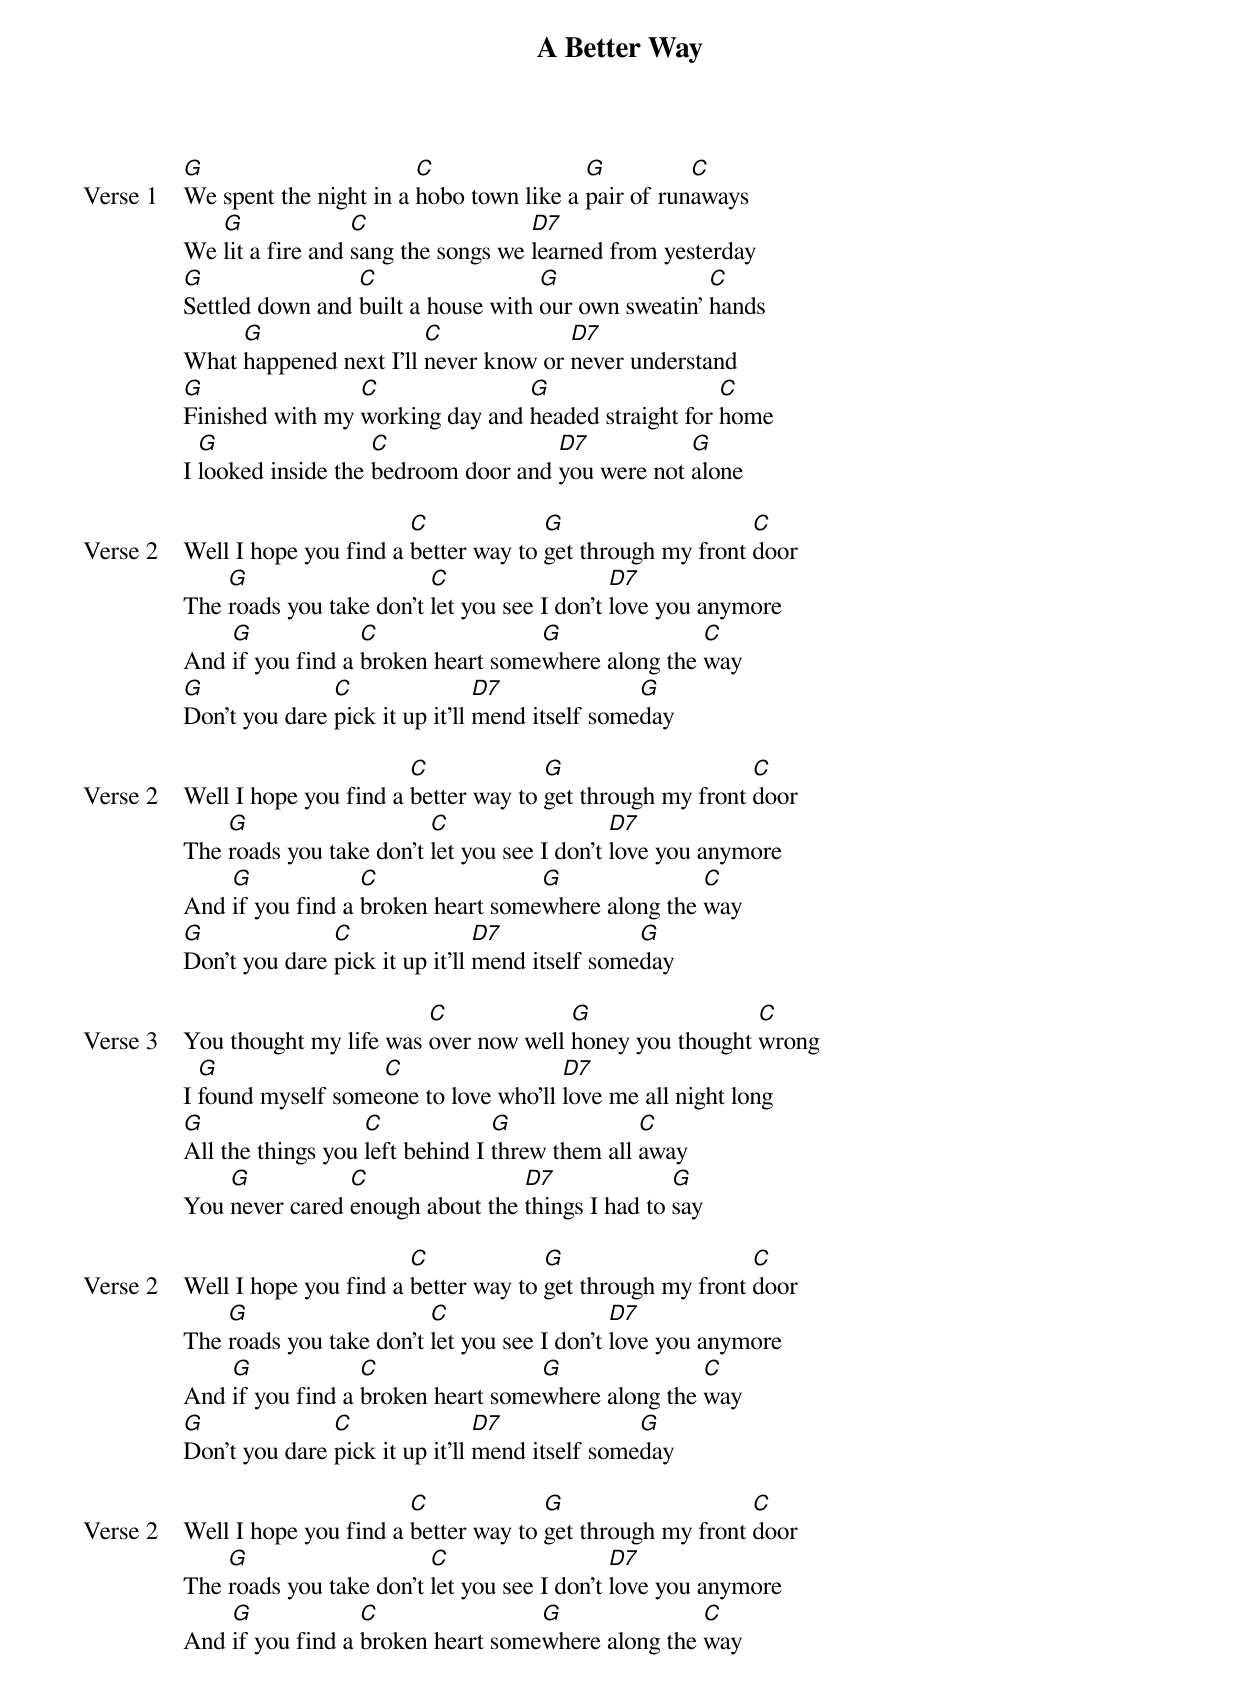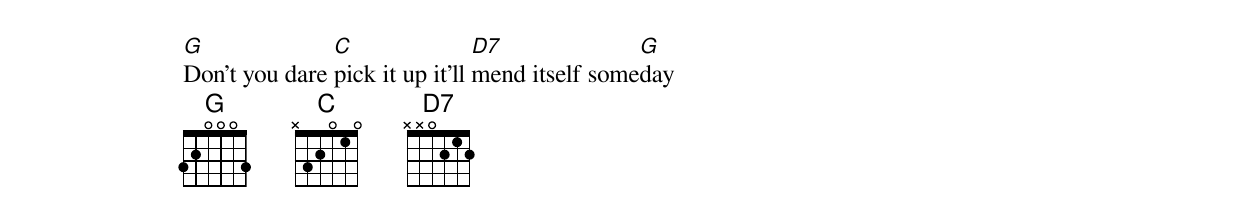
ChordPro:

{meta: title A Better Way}
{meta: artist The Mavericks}
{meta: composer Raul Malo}
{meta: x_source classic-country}
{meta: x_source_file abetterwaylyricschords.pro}
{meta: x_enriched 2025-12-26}

{start_of_verse: Verse 1}
[G]We spent the night in a [C]hobo town like a [G]pair of run[C]aways
We [G]lit a fire and [C]sang the songs we [D7]learned from yesterday
[G]Settled down and [C]built a house with [G]our own sweatin' [C]hands
What [G]happened next I'll [C]never know or [D7]never understand
[G]Finished with my [C]working day and [G]headed straight for [C]home
I [G]looked inside the [C]bedroom door and [D7]you were not [G]alone
{end_of_verse}

{start_of_verse: Verse 2}
Well I hope you find a [C]better way to [G]get through my front [C]door
The [G]roads you take don't [C]let you see I don't [D7]love you anymore
And [G]if you find a [C]broken heart some[G]where along the [C]way
[G]Don't you dare [C]pick it up it'll [D7]mend itself some[G]day
{end_of_verse}

{start_of_verse: Verse 2}
Well I hope you find a [C]better way to [G]get through my front [C]door
The [G]roads you take don't [C]let you see I don't [D7]love you anymore
And [G]if you find a [C]broken heart some[G]where along the [C]way
[G]Don't you dare [C]pick it up it'll [D7]mend itself some[G]day
{end_of_verse}

{start_of_verse: Verse 3}
You thought my life was [C]over now well [G]honey you thought [C]wrong
I [G]found myself some[C]one to love who'll [D7]love me all night long
[G]All the things you [C]left behind I [G]threw them all [C]away
You [G]never cared [C]enough about the [D7]things I had to [G]say
{end_of_verse}

{start_of_verse: Verse 2}
Well I hope you find a [C]better way to [G]get through my front [C]door
The [G]roads you take don't [C]let you see I don't [D7]love you anymore
And [G]if you find a [C]broken heart some[G]where along the [C]way
[G]Don't you dare [C]pick it up it'll [D7]mend itself some[G]day
{end_of_verse}

{start_of_verse: Verse 2}
Well I hope you find a [C]better way to [G]get through my front [C]door
The [G]roads you take don't [C]let you see I don't [D7]love you anymore
And [G]if you find a [C]broken heart some[G]where along the [C]way
[G]Don't you dare [C]pick it up it'll [D7]mend itself some[G]day
{end_of_verse}
